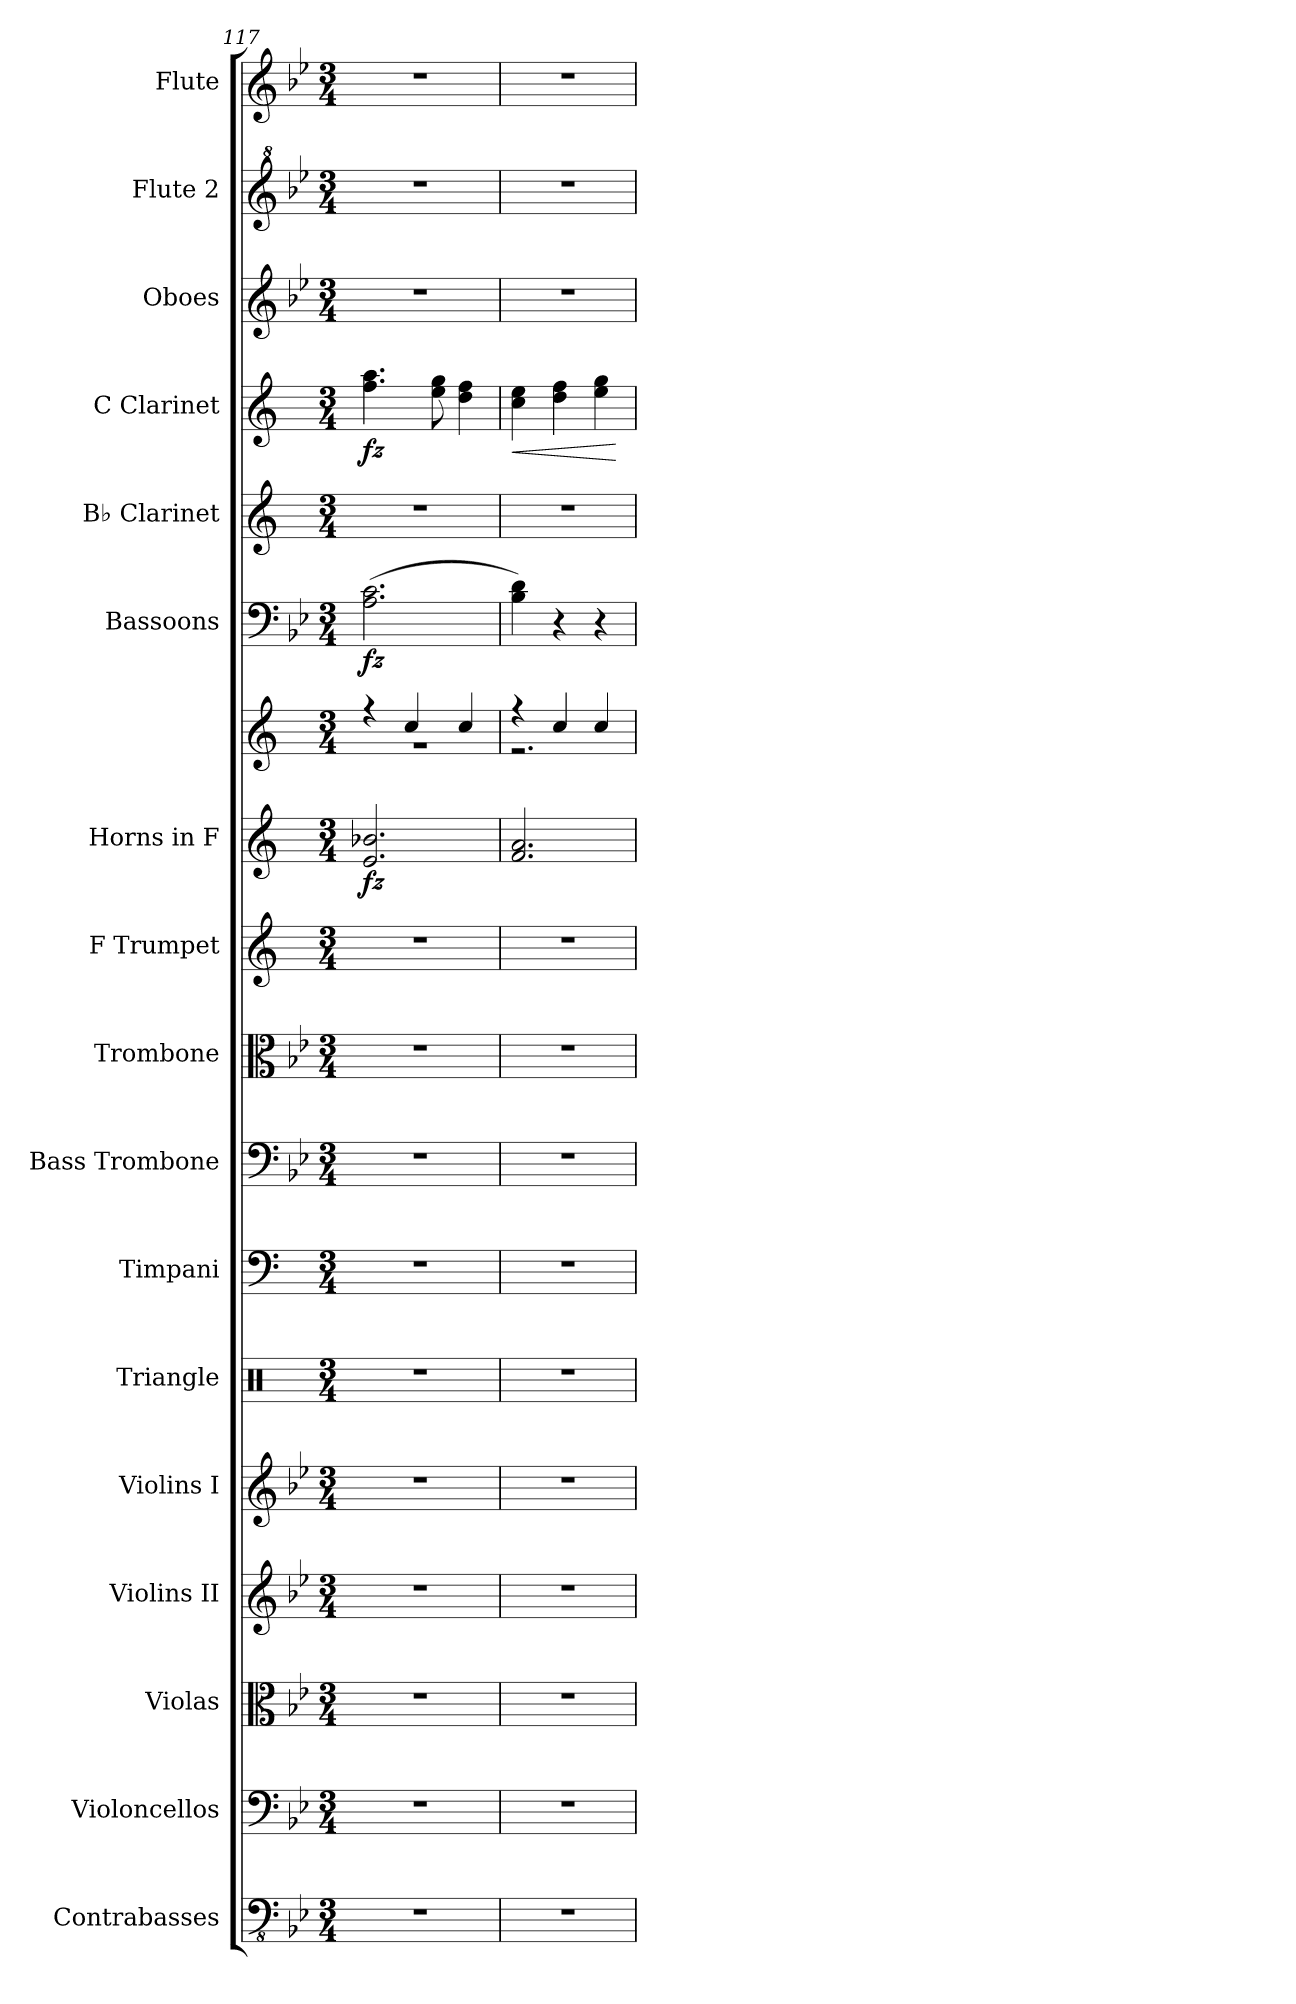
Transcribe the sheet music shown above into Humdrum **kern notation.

**kern	**kern	**kern	**kern	**kern	**kern	**kern	**kern	**kern	**kern	**kern	**kern	**dynam	**kern	**dynam	**kern	**kern	**dynam	**kern	**kern	**kern
*part17	*part16	*part15	*part14	*part13	*part12	*part11	*part10	*part9	*part8	*part7	*part7	*part7	*part6	*part6	*part5	*part4	*part4	*part3	*part2	*part1
*staff18	*staff17	*staff16	*staff15	*staff14	*staff13	*staff12	*staff11	*staff10	*staff9	*staff8	*staff7	*staff7/8	*staff6	*staff6	*staff5	*staff4	*staff4	*staff3	*staff2	*staff1
*I"Contrabasses	*I"Violoncellos	*I"Violas	*I"Violins II	*I"Violins I	*I"Triangle	*I"Timpani	*I"Bass Trombone	*I"Trombone	*I"F Trumpet	*I"Horns in F	*	*	*I"Bassoons	*	*I"B♭ Clarinet	*I"C Clarinet	*	*I"Oboes	*I"Flute 2	*I"Flute
*I'Cb.	*I'Vc.	*I'Vla.	*I'Vln. II	*I'Vln. I	*I'Trgl.	*I'Timp.	*I'B. Tbn.	*I'Tbn.	*I'F Tpt.	*	*	*	*I'Bsn.	*	*I'B♭ Cl.	*I'C Cl.	*	*I'Ob.	*I'Fl. 2	*I'Fl. 2
*clefFv4	*clefF4	*clefC3	*clefG2	*clefG2	*clefX	*clefF4	*clefF4	*clefC3	*clefG2	*clefG2	*clefG2	*	*clefF4	*	*clefG2	*clefG2	*	*clefG2	*clefG^2	*clefG2
*ITrd7c12	*	*	*	*	*	*	*	*	*ITrd-3c-5	*ITrd4c7	*ITrd4c7	*	*	*	*ITrd1c2	*ITrd1c2	*	*	*	*
*k[b-e-]	*k[b-e-]	*k[b-e-]	*k[b-e-]	*k[b-e-]	*k[]	*k[]	*k[b-e-]	*k[b-e-]	*k[b-]	*k[b-]	*k[b-]	*	*k[b-e-]	*	*k[b-e-]	*k[b-e-]	*	*k[b-e-]	*k[b-e-]	*k[b-e-]
*M3/4	*M3/4	*M3/4	*M3/4	*M3/4	*M3/4	*M3/4	*M3/4	*M3/4	*M3/4	*M3/4	*M3/4	*	*M3/4	*	*M3/4	*M3/4	*	*M3/4	*M3/4	*M3/4
=117	=117	=117	=117	=117	=117	=117	=117	=117	=117	=117	=117	=117	=117	=117	=117	=117	=117	=117	=117	=117
*	*	*	*	*	*	*	*	*	*	*	*^	*	*	*	*	*	*	*	*	*
!	!	!	!	!	!	!	!	!	!	!	!	!	!LO:DY:b=2	!	!LO:DY:b	!	!	!LO:DY:b	!	!	!
2.r	2.r	2.r	2.r	2.r	2.r	2.r	2.r	2.r	2.r	2.A/ 2.e-X/	4r	2.r	fz	(>2.A\ 2.c\	fz	2.r	4.ee-\ 4.gg\	fz	2.r	2.r	2.r
.	.	.	.	.	.	.	.	.	.	.	4f/	.	.	.	.	.	.	.	.	.	.
.	.	.	.	.	.	.	.	.	.	.	.	.	.	.	.	.	8dd\ 8ff\	.	.	.	.
.	.	.	.	.	.	.	.	.	.	.	4f/	.	.	.	.	.	4cc\ 4ee-\	.	.	.	.
=118	=118	=118	=118	=118	=118	=118	=118	=118	=118	=118	=118	=118	=118	=118	=118	=118	=118	=118	=118	=118	=118
!	!	!	!	!	!	!	!	!	!	!	!	!	!	!	!	!	!	!LO:HP:b	!	!	!
2.r	2.r	2.r	2.r	2.r	2.r	2.r	2.r	2.r	2.r	2.B-/ 2.d/	4r	2.r	.	4B-\ 4d\)	.	2.r	4b-\ 4dd\	<	2.r	2.r	2.r
.	.	.	.	.	.	.	.	.	.	.	4f/	.	.	4r	.	.	4cc\ 4ee-\	.	.	.	.
.	.	.	.	.	.	.	.	.	.	.	4f/	.	.	4r	.	.	4dd\ 4ff\	.	.	.	.
*	*	*	*	*	*	*	*	*	*	*	*v	*v	*	*	*	*	*	*	*	*	*
.	.	.	.	.	.	.	.	.	.	.	.	.	.	.	.	.	[	.	.	.
=	=	=	=	=	=	=	=	=	=	=	=	=	=	=	=	=	=	=	=	=
*-	*-	*-	*-	*-	*-	*-	*-	*-	*-	*-	*-	*-	*-	*-	*-	*-	*-	*-	*-	*-
